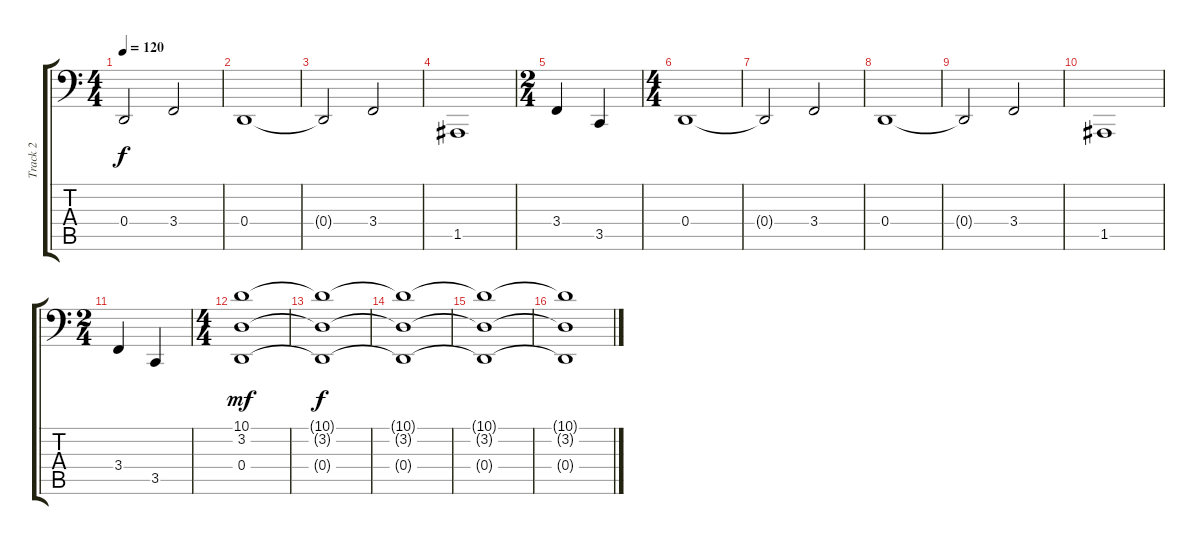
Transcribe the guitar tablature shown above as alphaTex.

\track ("Track 2" "Track 2") {instrument stringensemble1}
\staff {score tabs}
\tuning (E3 B2 G2 D2 A1 E1) {hide}
\ts (4 4)
\tempo 120
\clef f4
\ks c
0.4{t}.2{dy f} 3.4.2 |
0.4.1 |
0.4{t}.2 3.4.2 |
1.5.1 |
\ts (2 4)
3.4.4 3.5.4 |
\ts (4 4)
0.4.1 |
0.4{t}.2 3.4.2 |
0.4.1 |
0.4{t}.2 3.4.2 |
1.5.1 |
\ts (2 4)
3.4.4 3.5.4 |
\ts (4 4)
(10.1 3.2 0.4).1{dy mf} |
(10.1{t} 3.2{t} 0.4{t}).1{dy f} |
(10.1{t} 3.2{t} 0.4{t}).1 |
(10.1{t} 3.2{t} 0.4{t}).1 |
(10.1{t} 3.2{t} 0.4{t}).1
